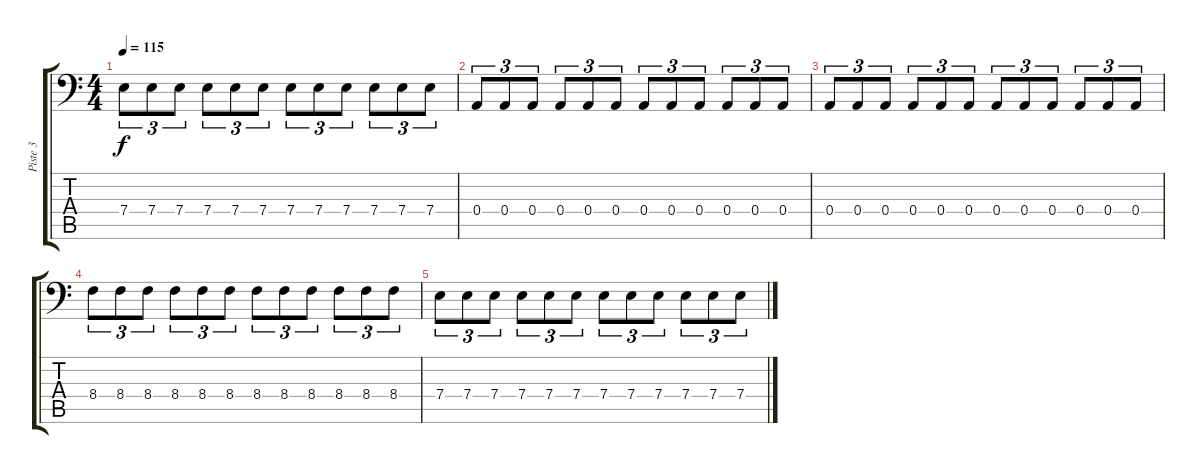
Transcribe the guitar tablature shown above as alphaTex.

\track ("Piste 3" "Piste 3") {instrument electricbassfinger}
\staff {score tabs}
\tuning (C3 G2 D2 A1 E1 B0) {hide}
\ts (4 4)
\tempo 115
\clef f4
\ks c
7.4.8{tu (3 2) dy f} 7.4.8{tu (3 2)} 7.4.8{tu (3 2)} 7.4.8{tu (3 2)} 7.4.8{tu (3 2)} 7.4.8{tu (3 2)} 7.4.8{tu (3 2)} 7.4.8{tu (3 2)} 7.4.8{tu (3 2)} 7.4.8{tu (3 2)} 7.4.8{tu (3 2)} 7.4.8{tu (3 2)} |
0.4.8{tu (3 2)} 0.4.8{tu (3 2)} 0.4.8{tu (3 2)} 0.4.8{tu (3 2)} 0.4.8{tu (3 2)} 0.4.8{tu (3 2)} 0.4.8{tu (3 2)} 0.4.8{tu (3 2)} 0.4.8{tu (3 2)} 0.4.8{tu (3 2)} 0.4.8{tu (3 2)} 0.4.8{tu (3 2)} |
0.4.8{tu (3 2)} 0.4.8{tu (3 2)} 0.4.8{tu (3 2)} 0.4.8{tu (3 2)} 0.4.8{tu (3 2)} 0.4.8{tu (3 2)} 0.4.8{tu (3 2)} 0.4.8{tu (3 2)} 0.4.8{tu (3 2)} 0.4.8{tu (3 2)} 0.4.8{tu (3 2)} 0.4.8{tu (3 2)} |
8.4.8{tu (3 2)} 8.4.8{tu (3 2)} 8.4.8{tu (3 2)} 8.4.8{tu (3 2)} 8.4.8{tu (3 2)} 8.4.8{tu (3 2)} 8.4.8{tu (3 2)} 8.4.8{tu (3 2)} 8.4.8{tu (3 2)} 8.4.8{tu (3 2)} 8.4.8{tu (3 2)} 8.4.8{tu (3 2)} |
7.4.8{tu (3 2)} 7.4.8{tu (3 2)} 7.4.8{tu (3 2)} 7.4.8{tu (3 2)} 7.4.8{tu (3 2)} 7.4.8{tu (3 2)} 7.4.8{tu (3 2)} 7.4.8{tu (3 2)} 7.4.8{tu (3 2)} 7.4.8{tu (3 2)} 7.4.8{tu (3 2)} 7.4.8{tu (3 2)}
